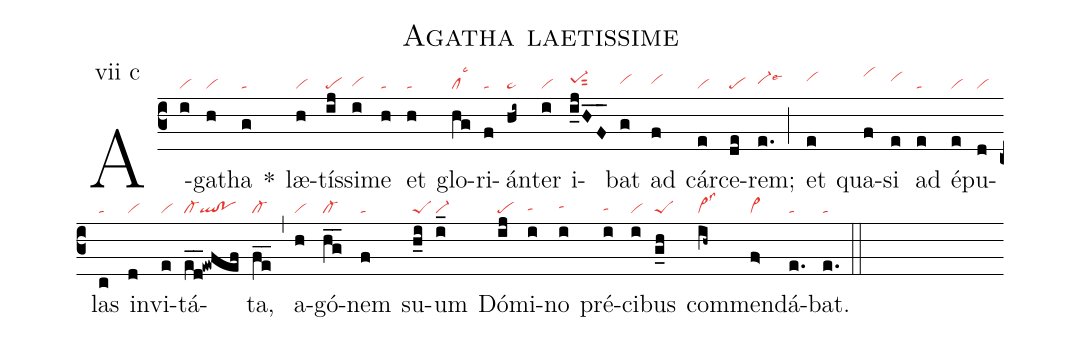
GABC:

name: Agatha laetissime;
annotation: vii c;
mode: 7;
nabc-lines: 1;
%%
(c3)
A(i|vi)ga(h|vi)tha(g|ta) *()
læ(h|vi)tís(ij|pe)si(i|vihg)me(h|ta) et(h|ta) glo(hg|cllsc3)ri(f|ta)án(hi~|ta>)ter(i|vi) i(i_jH_F_|pe-1hhsut2)bat(g|vihh) ad(f|vihh) cár(e|vi)ce(de|pe)rem;(e.|vi-hhlse6) (;)
et(e|vihi) qua(f|vihk)si(e|vihi) ad(e|ta) é(e|vi)pu(d|vi)las(c|ta) in(d|vi)vi(e|vi)tá(ed__!ewfef|cl-ql!po)ta,(fe__|cl-) (,)
a(h|vi)gó(hg__|cl-)nem(f|ta) su(h_i|peS)um(i_|vi-) Dó(ij|pe)mi(i|tahg)no(i|tahh) pré(i|tahg)ci(i|vi)bus(g_h|peS) com(ih~|vi>lss3)men(f>|vi>)dá(e.|ta)bat.(e.|ta) (::)
